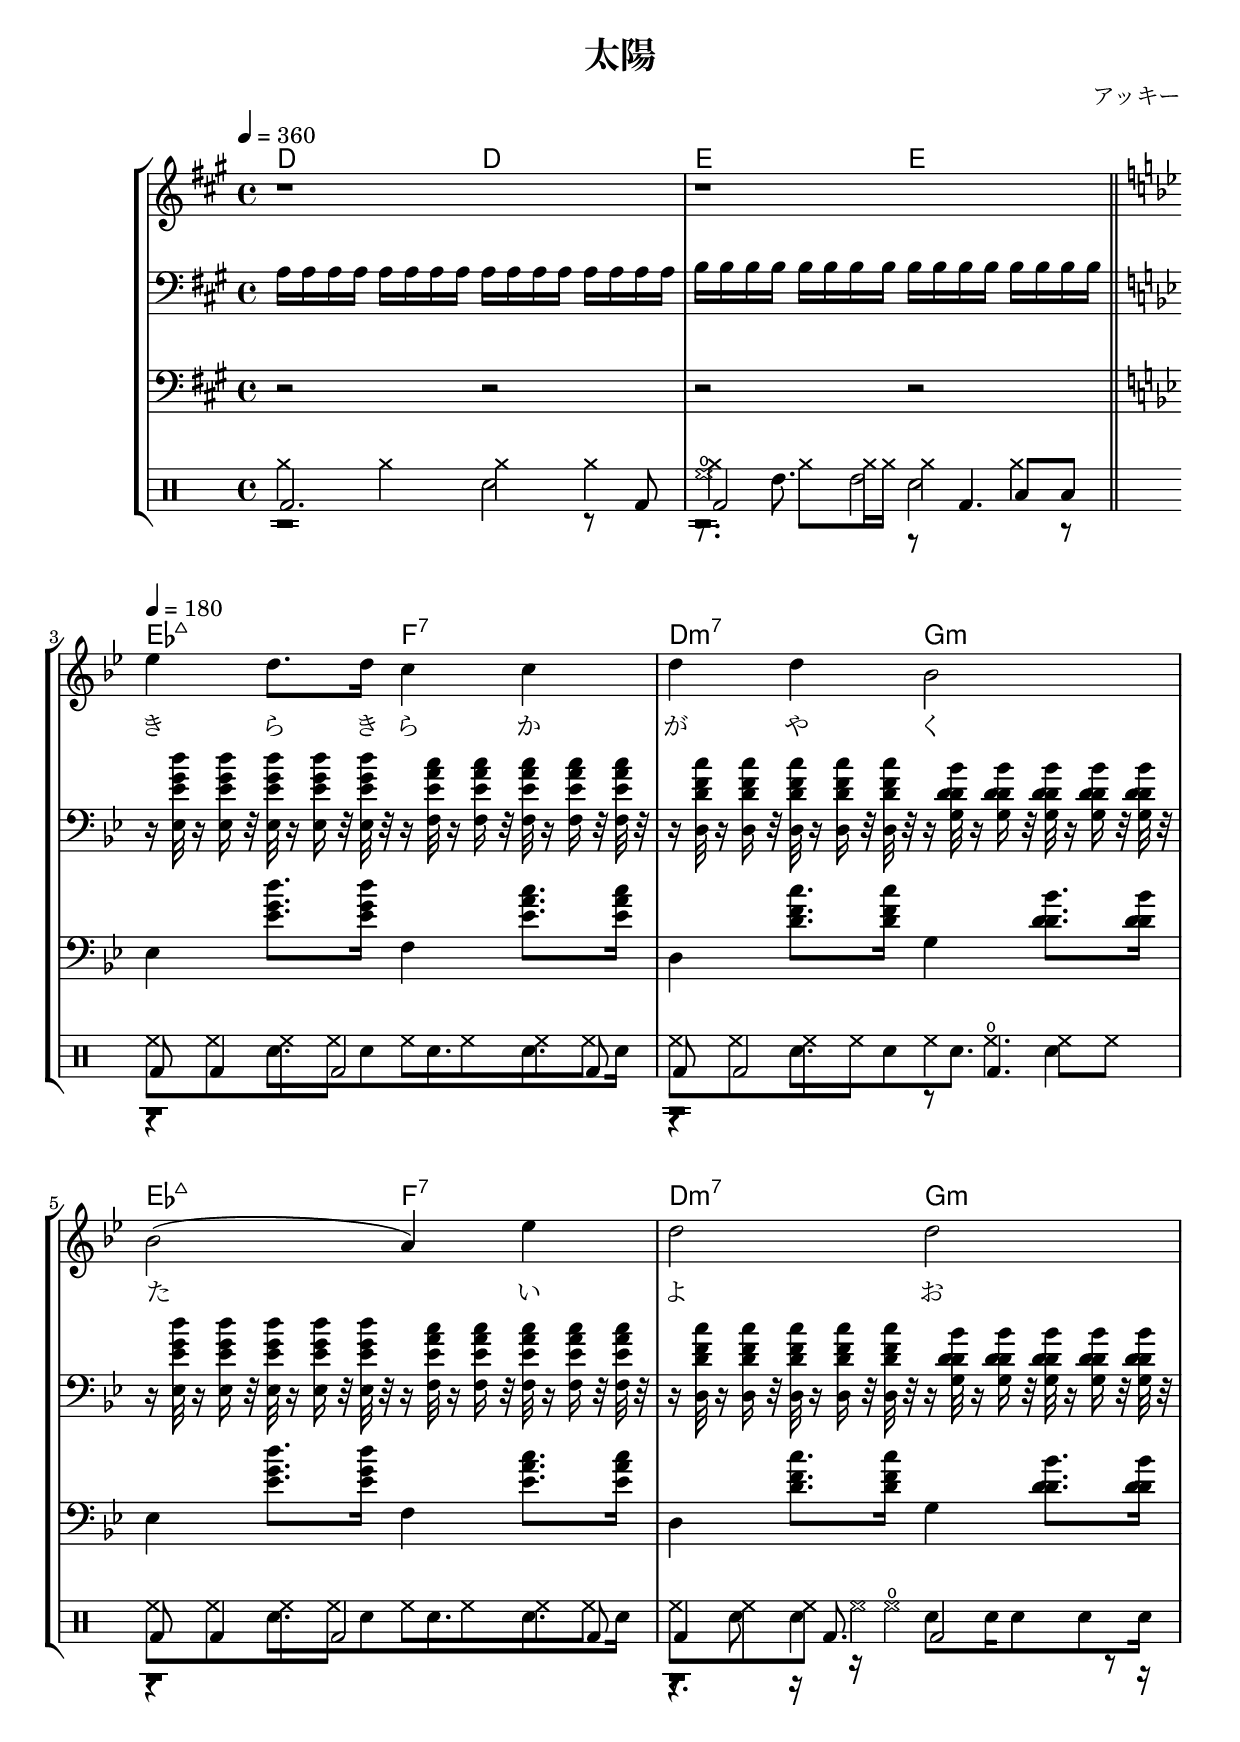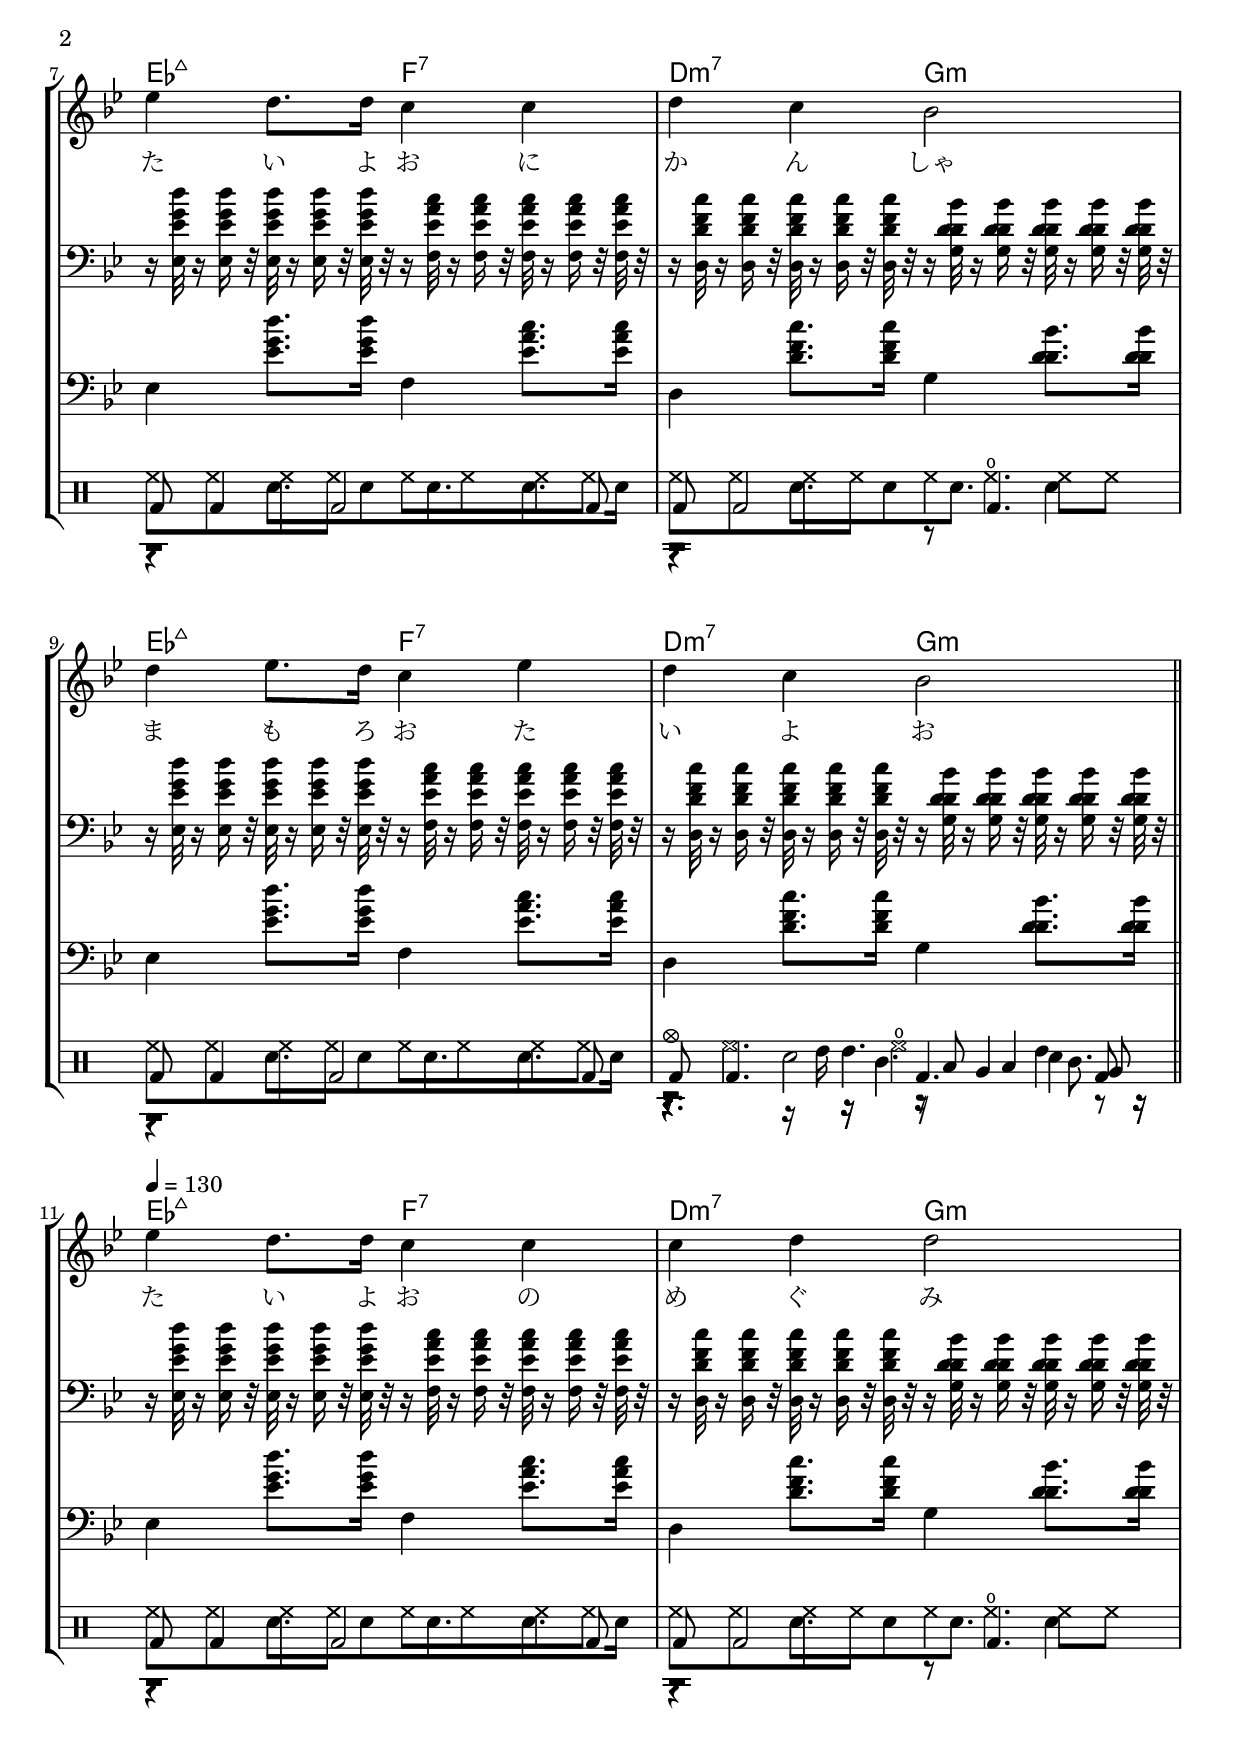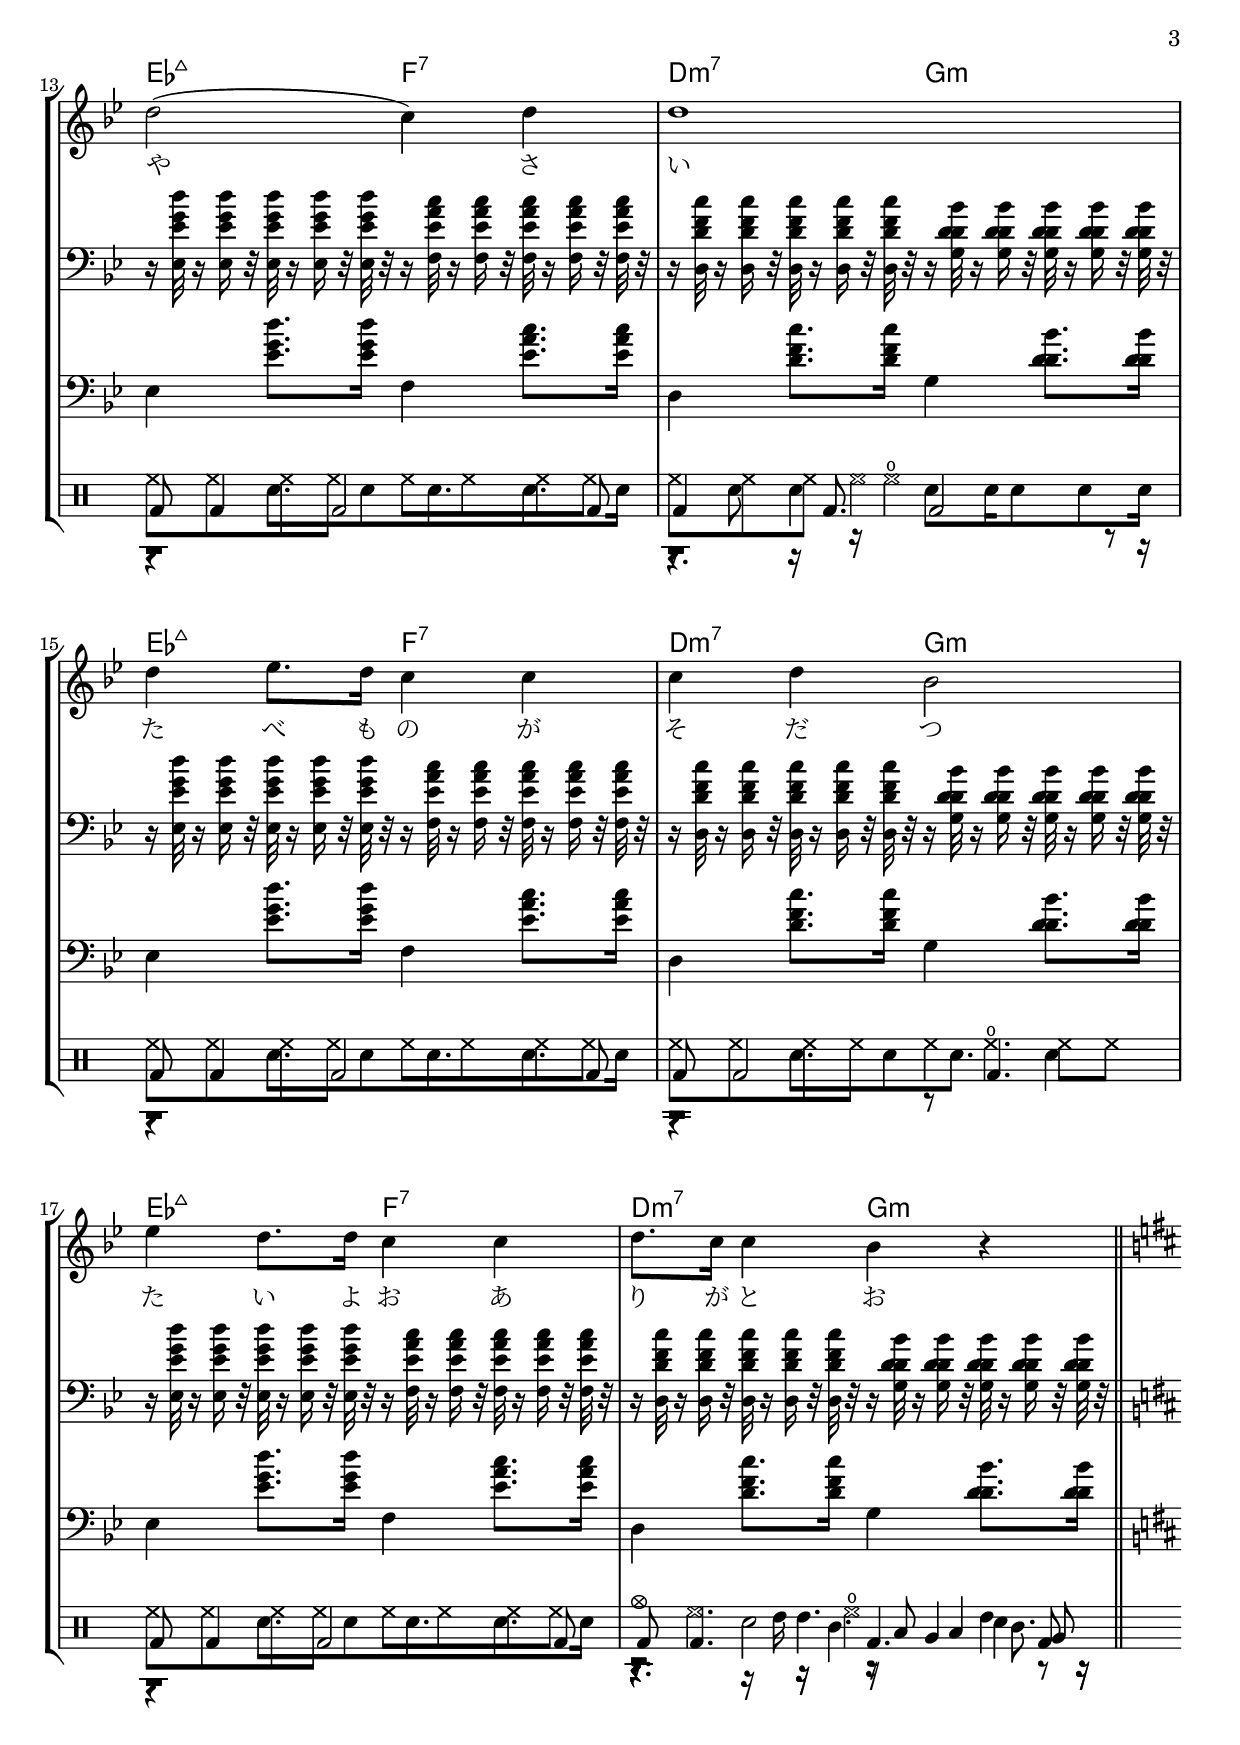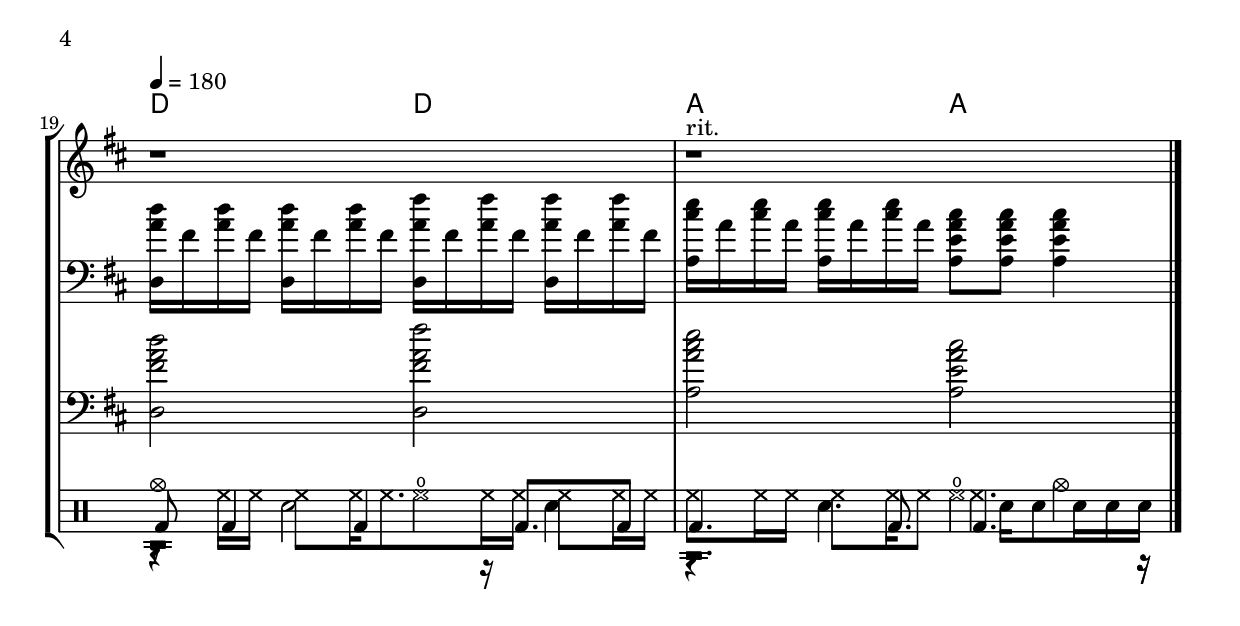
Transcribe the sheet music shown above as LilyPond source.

\version "2.12.1"

\header {
	title = \markup {太陽}
	composer = \markup \center-column {アッキー}
}

harmony = \chordmode {
	d2 d e e 

	es:maj7 f:7 d:min7 g:m es:maj7 f:7 d:min7 g:m es:maj7 f:7 d:min7 g:m es:maj7 f:7 d:min7 g:m 

	es:maj7 f:7 d:min7 g:m es:maj7 f:7 d:min7 g:m es:maj7 f:7 d:min7 g:m es:maj7 f:7 d:min7 g:m 

	d d a a 
}

melody = {
	\key a \major
	\tempo 4 = 360
	r1 | r1   
	\set Staff.midiInstrument = #"fss0.25"
		\key bes \major
	\tempo 4 = 180
 es''4  d''8.  d''16  c''4  c''4 
	d''4  d''4  bes'2 
	bes'2  (a'4)  es''4 
	d''2  d''2 
	es''4  d''8.  d''16  c''4  c''4 
	d''4  c''4  bes'2 
	d''4  es''8.  d''16  c''4  es''4 
	d''4  c''4  bes'2
	\set Staff.midiInstrument = #"fss0.25"
		\tempo 4 = 130
 es''4  d''8.  d''16  c''4  c''4 
	c''4  d''4  d''2 
	d''2  (c''4)  d''4 
	d''1 
	d''4  es''8.  d''16  c''4  c''4 
	c''4  d''4  bes'2 
	es''4  d''8.  d''16  c''4  c''4 
	d''8.  c''16  c''4  bes'4  	r4 	\key d \major
	\tempo 4 = 180
	r1 | r1^"rit." \bar "|."
}

words = \lyricmode {
	
	き  ら  き  ら  か  が  や  く  た  い  よ  お  た  い  よ  お  に  か  ん  しゃ  ま  も  ろ  お  た  い  よ  お  
	た  い  よ  お  の  め  ぐ  み  や  さ  い  た  べ  も  の  が  そ  だ  つ  た  い  よ  お  あ  り  が  と  お  
	
}

tempochange = {
	\tempo 4 = 360
	r1 | r1 \bar "||"
	\tempo 4 = 180
	r1 | r1 | r1 | r1 | r1 | r1 | r1 | r1 \bar "||"
	\tempo 4 = 130
	r1 | r1 | r1 | r1 | r1 | r1 | r1 | r1 \bar "||"
	\tempo 4 = 180
	r1 | \tempo 4 = 135 r2 \tempo 4 = 120 r2 \bar "|."
}

mainacc = {
	\clef bass
	\set Staff.midiInstrument = #"Vibraphone"
	\key a \major
	\tempo 4 = 360
	a16 a16 a16 a16 a16 a16 a16 a16
	a16 a16 a16 a16 a16 a16 a16 a16
	b16 b16 b16 b16 b16 b16 b16 b16
	b16 b16 b16 b16 b16 b16 b16 b16
	\bar "||"

	\set Staff.midiInstrument = #"Music box"
	\key bes \major
	\tempo 4 = 180
	r16 <es es' g' d''>32 r16 <es es' g' d''>16 r32      <es es' g' d''>32 r16      <es es' g' d''>16 r32 <es es' g' d''>32 r32
	r16 <f es' a' c''>32 r16 <f es' a' c''>16 r32      <f es' a' c''>32 r16      <f es' a' c''>16 r32 <f es' a' c''>32 r32
	r16 <d d' f' c''>32 r16 <d d' f' c''>16 r32      <d d' f' c''>32 r16      <d d' f' c''>16 r32 <d d' f' c''>32 r32
	r16 <g d' d' bes'>32 r16 <g d' d' bes'>16 r32      <g d' d' bes'>32 r16      <g d' d' bes'>16 r32 <g d' d' bes'>32 r32
	r16 <es es' g' d''>32 r16 <es es' g' d''>16 r32      <es es' g' d''>32 r16      <es es' g' d''>16 r32 <es es' g' d''>32 r32
	r16 <f es' a' c''>32 r16 <f es' a' c''>16 r32      <f es' a' c''>32 r16      <f es' a' c''>16 r32 <f es' a' c''>32 r32
	r16 <d d' f' c''>32 r16 <d d' f' c''>16 r32      <d d' f' c''>32 r16      <d d' f' c''>16 r32 <d d' f' c''>32 r32
	r16 <g d' d' bes'>32 r16 <g d' d' bes'>16 r32      <g d' d' bes'>32 r16      <g d' d' bes'>16 r32 <g d' d' bes'>32 r32
	r16 <es es' g' d''>32 r16 <es es' g' d''>16 r32      <es es' g' d''>32 r16      <es es' g' d''>16 r32 <es es' g' d''>32 r32
	r16 <f es' a' c''>32 r16 <f es' a' c''>16 r32      <f es' a' c''>32 r16      <f es' a' c''>16 r32 <f es' a' c''>32 r32
	r16 <d d' f' c''>32 r16 <d d' f' c''>16 r32      <d d' f' c''>32 r16      <d d' f' c''>16 r32 <d d' f' c''>32 r32
	r16 <g d' d' bes'>32 r16 <g d' d' bes'>16 r32      <g d' d' bes'>32 r16      <g d' d' bes'>16 r32 <g d' d' bes'>32 r32
	r16 <es es' g' d''>32 r16 <es es' g' d''>16 r32      <es es' g' d''>32 r16      <es es' g' d''>16 r32 <es es' g' d''>32 r32
	r16 <f es' a' c''>32 r16 <f es' a' c''>16 r32      <f es' a' c''>32 r16      <f es' a' c''>16 r32 <f es' a' c''>32 r32
	r16 <d d' f' c''>32 r16 <d d' f' c''>16 r32      <d d' f' c''>32 r16      <d d' f' c''>16 r32 <d d' f' c''>32 r32
	r16 <g d' d' bes'>32 r16 <g d' d' bes'>16 r32      <g d' d' bes'>32 r16      <g d' d' bes'>16 r32 <g d' d' bes'>32 r32
	\bar "||"

	\set Staff.midiInstrument = #"Music box"
	\tempo 4 = 130
	r16 <es es' g' d''>32 r16 <es es' g' d''>16 r32      <es es' g' d''>32 r16      <es es' g' d''>16 r32 <es es' g' d''>32 r32
	r16 <f es' a' c''>32 r16 <f es' a' c''>16 r32      <f es' a' c''>32 r16      <f es' a' c''>16 r32 <f es' a' c''>32 r32
	r16 <d d' f' c''>32 r16 <d d' f' c''>16 r32      <d d' f' c''>32 r16      <d d' f' c''>16 r32 <d d' f' c''>32 r32
	r16 <g d' d' bes'>32 r16 <g d' d' bes'>16 r32      <g d' d' bes'>32 r16      <g d' d' bes'>16 r32 <g d' d' bes'>32 r32
	r16 <es es' g' d''>32 r16 <es es' g' d''>16 r32      <es es' g' d''>32 r16      <es es' g' d''>16 r32 <es es' g' d''>32 r32
	r16 <f es' a' c''>32 r16 <f es' a' c''>16 r32      <f es' a' c''>32 r16      <f es' a' c''>16 r32 <f es' a' c''>32 r32
	r16 <d d' f' c''>32 r16 <d d' f' c''>16 r32      <d d' f' c''>32 r16      <d d' f' c''>16 r32 <d d' f' c''>32 r32
	r16 <g d' d' bes'>32 r16 <g d' d' bes'>16 r32      <g d' d' bes'>32 r16      <g d' d' bes'>16 r32 <g d' d' bes'>32 r32
	r16 <es es' g' d''>32 r16 <es es' g' d''>16 r32      <es es' g' d''>32 r16      <es es' g' d''>16 r32 <es es' g' d''>32 r32
	r16 <f es' a' c''>32 r16 <f es' a' c''>16 r32      <f es' a' c''>32 r16      <f es' a' c''>16 r32 <f es' a' c''>32 r32
	r16 <d d' f' c''>32 r16 <d d' f' c''>16 r32      <d d' f' c''>32 r16      <d d' f' c''>16 r32 <d d' f' c''>32 r32
	r16 <g d' d' bes'>32 r16 <g d' d' bes'>16 r32      <g d' d' bes'>32 r16      <g d' d' bes'>16 r32 <g d' d' bes'>32 r32
	r16 <es es' g' d''>32 r16 <es es' g' d''>16 r32      <es es' g' d''>32 r16      <es es' g' d''>16 r32 <es es' g' d''>32 r32
	r16 <f es' a' c''>32 r16 <f es' a' c''>16 r32      <f es' a' c''>32 r16      <f es' a' c''>16 r32 <f es' a' c''>32 r32
	r16 <d d' f' c''>32 r16 <d d' f' c''>16 r32      <d d' f' c''>32 r16      <d d' f' c''>16 r32 <d d' f' c''>32 r32
	r16 <g d' d' bes'>32 r16 <g d' d' bes'>16 r32      <g d' d' bes'>32 r16      <g d' d' bes'>16 r32 <g d' d' bes'>32 r32
	\bar "||"

	\set Staff.midiInstrument = #"Bright Acoustic"
	\key d \major
	\tempo 4 = 180
	<d a' d''>16 fis'16 <a' d''>16 fis'16   <d a' d''>16 fis'16 <a' d''>16 fis'16
	<d a' fis''>16 fis'16 <a' fis''>16 fis'16   <d a' fis''>16 fis'16 <a' fis''>16 fis'16
	<a cis'' e''>16 a'16 <cis'' e''>16 a'16   <a cis'' e''>16 a'16 <cis'' e''>16 a'16
	<a e' a' cis''>8 <a e' a' cis''>8 <a e' a' cis''>4
	\bar "|."
}

subacc = {
	\clef bass
	\set Staff.midiInstrument = #"Acoustic grand"
	\key a \major
	\tempo 4 = 360
	r2
	r2
	r2
	r2
	\bar "||"

	\set Staff.midiInstrument = #"Acoustic grand"
	\key bes \major
	\tempo 4 = 180
	es4 <es' g' d''>8. <es' g' d''>16
	f4 <es' a' c''>8. <es' a' c''>16
	d4 <d' f' c''>8. <d' f' c''>16
	g4 <d' d' bes'>8. <d' d' bes'>16
	es4 <es' g' d''>8. <es' g' d''>16
	f4 <es' a' c''>8. <es' a' c''>16
	d4 <d' f' c''>8. <d' f' c''>16
	g4 <d' d' bes'>8. <d' d' bes'>16
	es4 <es' g' d''>8. <es' g' d''>16
	f4 <es' a' c''>8. <es' a' c''>16
	d4 <d' f' c''>8. <d' f' c''>16
	g4 <d' d' bes'>8. <d' d' bes'>16
	es4 <es' g' d''>8. <es' g' d''>16
	f4 <es' a' c''>8. <es' a' c''>16
	d4 <d' f' c''>8. <d' f' c''>16
	g4 <d' d' bes'>8. <d' d' bes'>16
	\bar "||"

	\set Staff.midiInstrument = #"Acoustic grand"
	\tempo 4 = 130
	es4 <es' g' d''>8. <es' g' d''>16
	f4 <es' a' c''>8. <es' a' c''>16
	d4 <d' f' c''>8. <d' f' c''>16
	g4 <d' d' bes'>8. <d' d' bes'>16
	es4 <es' g' d''>8. <es' g' d''>16
	f4 <es' a' c''>8. <es' a' c''>16
	d4 <d' f' c''>8. <d' f' c''>16
	g4 <d' d' bes'>8. <d' d' bes'>16
	es4 <es' g' d''>8. <es' g' d''>16
	f4 <es' a' c''>8. <es' a' c''>16
	d4 <d' f' c''>8. <d' f' c''>16
	g4 <d' d' bes'>8. <d' d' bes'>16
	es4 <es' g' d''>8. <es' g' d''>16
	f4 <es' a' c''>8. <es' a' c''>16
	d4 <d' f' c''>8. <d' f' c''>16
	g4 <d' d' bes'>8. <d' d' bes'>16
	\bar "||"

	\set Staff.midiInstrument = #"String Ensemble 1"
	\key d \major
	\tempo 4 = 180
	<d fis' a' d''>2
	<d fis' a' fis''>2
	<a a' cis'' e''>2
	<a e' a' cis''>2
	\bar "|."
}

percA = {
	\drummode {
	cymr4 cymr4 cymr4 cymr4  |cymr4 cymr8 cymr16 cymr16 cymr4 cymr4  \bar "||"
	hh8 hh8 hh8 hh8 hh8 hh8 hh8 hh8  |hh8 hh8 hh8 hh8 hh4 hh8 hh8  |hh8 hh8 hh8 hh8 hh8 hh8 hh8 hh8  |hh8 hh8 hh8 hh2 r8  |hh8 hh8 hh8 hh8 hh8 hh8 hh8 hh8  |hh8 hh8 hh8 hh8 hh4 hh8 hh8  |hh8 hh8 hh8 hh8 hh8 hh8 hh8 hh8  |r8 hh2. r8  \bar "||"
	hh8 hh8 hh8 hh8 hh8 hh8 hh8 hh8  |hh8 hh8 hh8 hh8 hh4 hh8 hh8  |hh8 hh8 hh8 hh8 hh8 hh8 hh8 hh8  |hh8 hh8 hh8 hh2 r8  |hh8 hh8 hh8 hh8 hh8 hh8 hh8 hh8  |hh8 hh8 hh8 hh8 hh4 hh8 hh8  |hh8 hh8 hh8 hh8 hh8 hh8 hh8 hh8  |r8 hh2. r8  \bar "||"
	r2 hho2  |r2 hho2  \bar "|."
	}
}

percB = {
	\drummode {
	r2 sn2  |r2 sn2  \bar "||"
	r4 sn8. sn8 sn8. sn8. sn16  |r4 sn8. sn8 sn8. sn4  |r4 sn8. sn8 sn8. sn8. sn16  |r8 sn8 sn4 sn8 sn16 sn8 sn8 sn16  |r4 sn8. sn8 sn8. sn8. sn16  |r4 sn8. sn8 sn8. sn4  |r4 sn8. sn8 sn8. sn8. sn16  |r4 sn2 sn4  \bar "||"
	r4 sn8. sn8 sn8. sn8. sn16  |r4 sn8. sn8 sn8. sn4  |r4 sn8. sn8 sn8. sn8. sn16  |r8 sn8 sn4 sn8 sn16 sn8 sn8 sn16  |r4 sn8. sn8 sn8. sn8. sn16  |r4 sn8. sn8 sn8. sn4  |r4 sn8. sn8 sn8. sn8. sn16  |r4 sn2 sn4  \bar "||"
	r8 hh16 hh16 hh8 hh16 hh8. hh16 hh16 hh8 hh16 hh16  |hh8 hh16 hh16 hh8 hh16 hh8 hh4. r16  \bar "|."
	}
}

percC = {
	\drummode {
	bd2. r8 bd8  |bd2 r8 bd4.  \bar "||"
	bd8 bd4 bd2 bd8  |bd8 bd2 bd4.  |bd8 bd4 bd2 bd8  |bd4 r16 bd8. bd2  |bd8 bd4 bd2 bd8  |bd8 bd2 bd4.  |bd8 bd4 bd2 bd8  |bd8 bd4. bd4. bd8  \bar "||"
	bd8 bd4 bd2 bd8  |bd8 bd2 bd4.  |bd8 bd4 bd2 bd8  |bd4 r16 bd8. bd2  |bd8 bd4 bd2 bd8  |bd8 bd2 bd4.  |bd8 bd4 bd2 bd8  |bd8 bd4. bd4. bd8  \bar "||"
	r4 sn2 sn4  |r4 sn4. sn16 sn8 sn16 sn16 sn16  \bar "|."
	}
}

percD = {
	\drummode {
	r1 |r8. tommh8. tommh2 r8  \bar "||"
	r1  |r2 r8 hho4.  |r1  |r4. r16 hho2 r16  |r1  |r2 r8 hho4.  |r1  |r4. r16 hho2 r16  \bar "||"
	r1  |r2 r8 hho4.  |r1  |r4. r16 hho2 r16  |r1  |r2 r8 hho4.  |r1  |r4. r16 hho2 r16  \bar "||"
	bd8 bd4 bd4 r16 bd8. bd8  |bd4. bd8. bd4. r16  \bar "|."
	}
}

percE = {
	\drummode {
	r1 |r2. toml8 toml8  \bar "||"
	r1 |r1 |r1 |r1 |r1 |r1 |r1 |cymc1  \bar "||"
	r1 |r1 |r1 |r1 |r1 |r1 |r1 |cymc1  \bar "||"
	cymc1  |r2. cymc4  \bar "|."
	}
}

percF = {
	\drummode {
	r1 |hho1  \bar "||"
	r1 |r1 |r1 |r1 |r1 |r1 |r1 |r4 r16 tommh16 tommh4. tommh4  \bar "||"
	r1 |r1 |r1 |r1 |r1 |r1 |r1 |r4 r16 tommh16 tommh4. tommh4  \bar "||"
	r1 | r1 \bar "|."
	}
}

percG = {
	\drummode {
	r1 | r1 \bar "||"
	r1 |r1 |r1 |r1 |r1 |r1 |r1 |r4. r16 tomml4. tomml8.  \bar "||"
	r1 |r1 |r1 |r1 |r1 |r1 |r1 |r4. r16 tomml4. tomml8.  \bar "||"
	r1 | r1 \bar "|."
	}
}

percH = {
	\drummode {
	r1 | r1 \bar "||"
	r1 |r1 |r1 |r1 |r1 |r1 |r1 |r2 r16 toml8 toml4 r16  \bar "||"
	r1 |r1 |r1 |r1 |r1 |r1 |r1 |r2 r16 toml8 toml4 r16  \bar "||"
	r1 | r1 \bar "|."
	}
}

percI = {
	\drummode {
	r1 | r1 \bar "||"
	r1 |r1 |r1 |r1 |r1 |r1 |r1 |r2 r8 tomfh4 tomfh8  \bar "||"
	r1 |r1 |r1 |r1 |r1 |r1 |r1 |r2 r8 tomfh4 tomfh8  \bar "||"
	r1 | r1 \bar "|."
	}
}

\score {
	<<
		\new StaffGroup <<
			\new ChordNames {\harmony}
			\new Voice = "melody" {\melody}
			\new Lyrics \lyricsto "melody" \words
			\new Staff = "mainacc" {\mainacc}
			\new Staff = "subacc" {\subacc}
			\new DrumStaff <<
				\new DrumVoice {\percA}
				\new DrumVoice {\percB}
				\new DrumVoice {\percC}
				\new DrumVoice {\percD}
				\new DrumVoice {\percE}
				\new DrumVoice {\percF}
				\new DrumVoice {\percG}
				\new DrumVoice {\percH}
				\new DrumVoice {\percI}
			>>
		>>
	>>
	\layout { }
}
